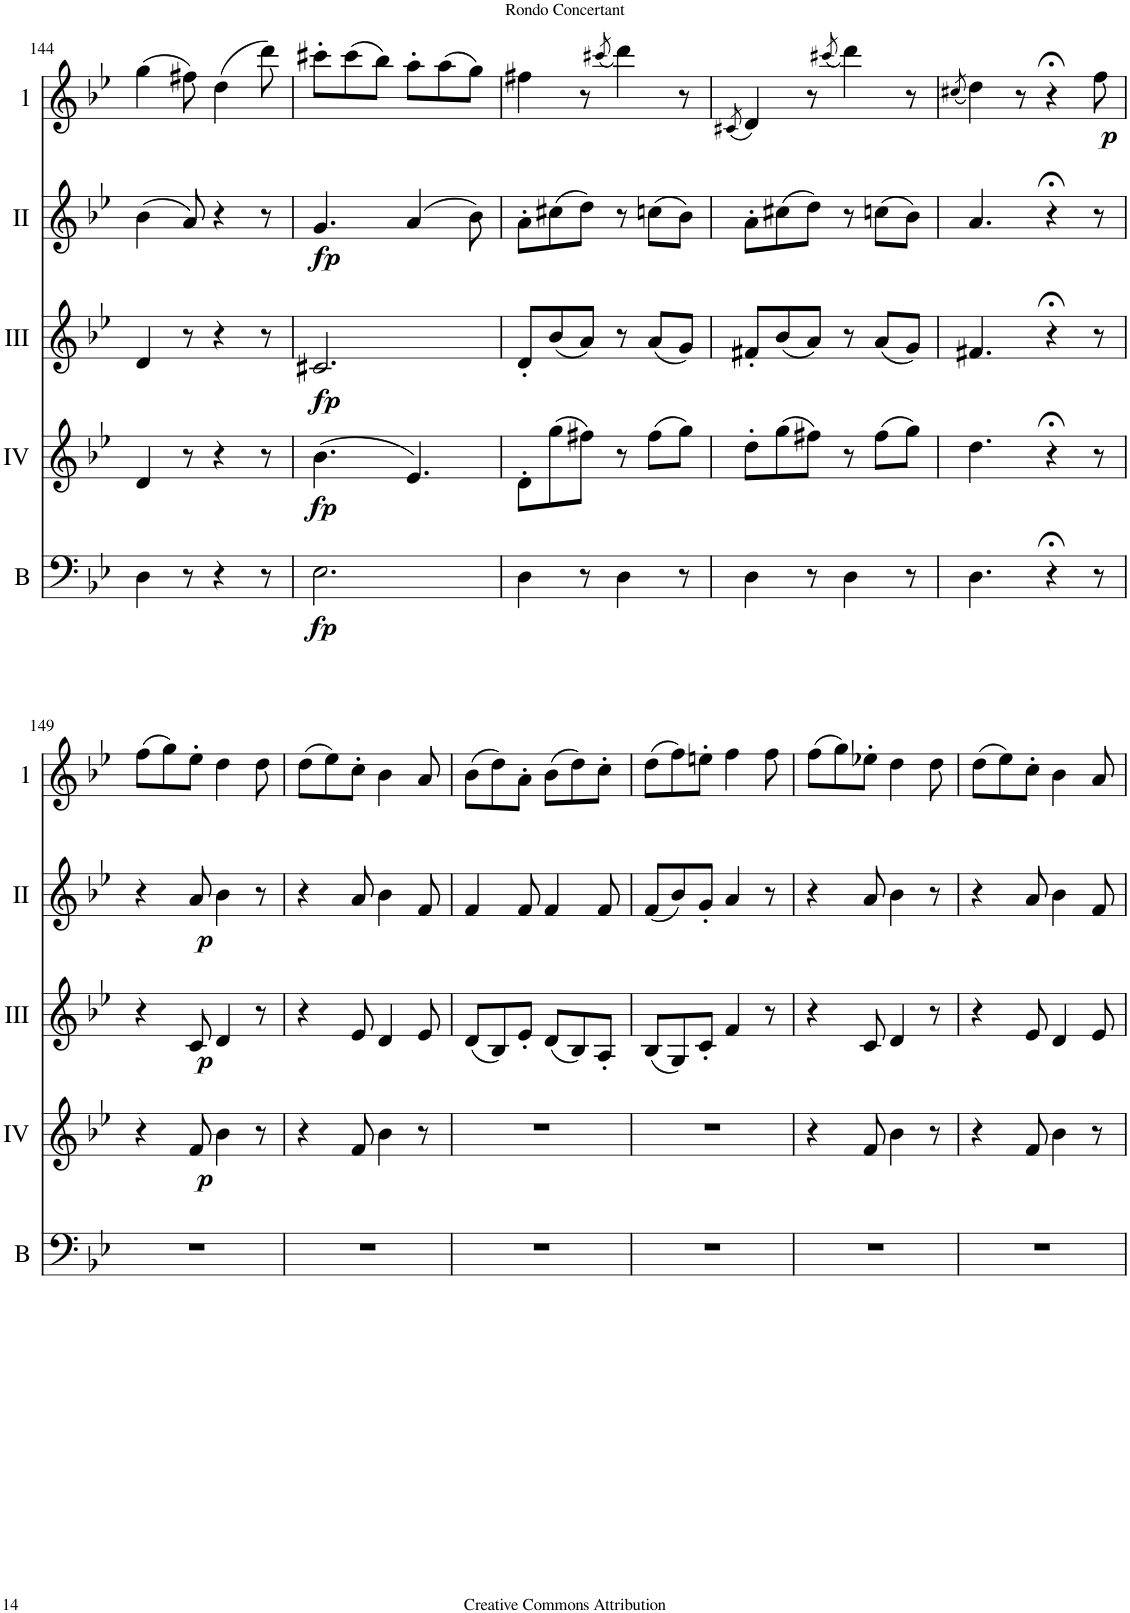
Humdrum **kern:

**kern	**dynam	**kern	**dynam	**kern	**dynam	**kern	**dynam	**kern	**dynam
*part5	*part5	*part4	*part4	*part3	*part3	*part2	*part2	*part1	*part1
*staff5	*staff5	*staff4	*staff4	*staff3	*staff3	*staff2	*staff2	*staff1	*staff1
*I"Basson	*	*I"Acc. 4	*	*I"Acc. 3	*	*I"Acc. 2	*	*I"Acc. 1	*
*I'B	*	*	*	*	*	*	*	*	*
!!LO:PB:g=z
*clefF4	*	*clefG2	*	*clefG2	*	*clefG2	*	*clefG2	*
*Trd7c12	*	*Trd7c12	*	*	*	*	*	*	*
*k[b-e-]	*	*k[b-e-]	*	*k[b-e-]	*	*k[b-e-]	*	*k[b-e-]	*
*M6/8	*	*M6/8	*	*M6/8	*	*M6/8	*	*M6/8	*
=144	=144	=144	=144	=144	=144	=144	=144	=144	=144
4D\	.	4d/	.	4d/	.	(4b-\	.	(4gg\	.
8r	.	8r	.	8r	.	8a/)	.	8ff#X\)	.
4r	.	4r	.	4r	.	4r	.	(4dd\	.
8r	.	8r	.	8r	.	8r	.	8ddd\)	.
=145	=145	=145	=145	=145	=145	=145	=145	=145	=145
!	!LO:DY:b	!	!LO:DY:b	!	!LO:DY:b	!	!LO:DY:b	!	!
2.E-\	fp	(4.b-\	fp	2.c#X/	fp	4.g/	fp	8ccc#X'\L	.
.	.	.	.	.	.	.	.	(8ccc#\	.
.	.	.	.	.	.	.	.	8bb-\J)	.
.	.	4.e-/)	.	.	.	(4a/	.	8aa'\L	.
.	.	.	.	.	.	.	.	(8aa\	.
.	.	.	.	.	.	8b-\)	.	8gg\J)	.
=146	=146	=146	=146	=146	=146	=146	=146	=146	=146
4D\	.	8d'\L	.	8d'/L	.	8a'\L	.	4ff#X\	.
.	.	(8gg\	.	(8b-/	.	(8cc#X\	.	.	.
8r	.	8ff#X\J)	.	8a/J)	.	8dd\J)	.	8r	.
.	.	.	.	.	.	.	.	(8qccc#X/	.
4D\	.	8r	.	8r	.	8r	.	4ddd\)	.
.	.	(8ff#\L	.	(8a/L	.	(8ccn\L	.	.	.
8r	.	8gg\J)	.	8g/J)	.	8b-\J)	.	8r	.
=147	=147	=147	=147	=147	=147	=147	=147	=147	=147
.	.	.	.	.	.	.	.	(8qc#X/	.
4D\	.	8dd'\L	.	8f#X'/L	.	8a'\L	.	4d/)	.
.	.	(8gg\	.	(8b-/	.	(8cc#X\	.	.	.
8r	.	8ff#X\J)	.	8a/J)	.	8dd\J)	.	8r	.
.	.	.	.	.	.	.	.	(8qccc#X/	.
4D\	.	8r	.	8r	.	8r	.	4ddd\)	.
.	.	(8ff#\L	.	(8a/L	.	(8ccn\L	.	.	.
8r	.	8gg\J)	.	8g/J)	.	8b-\J)	.	8r	.
=148	=148	=148	=148	=148	=148	=148	=148	=148	=148
.	.	.	.	.	.	.	.	(8qcc#X/	.
4.D\	.	4.dd\	.	4.f#X/	.	4.a/	.	4dd\)	.
.	.	.	.	.	.	.	.	8r	.
4r;<	.	4r;<	.	4r;<	.	4r;<	.	4r;<	.
!	!	!	!	!	!	!	!	!	!LO:DY:b
8r	.	8r	.	8r	.	8r	.	8ff\	p
!!LO:LB:g=z
=149	=149	=149	=149	=149	=149	=149	=149	=149	=149
2.r	.	4r	.	4r	.	4r	.	(8ff\L	.
.	.	.	.	.	.	.	.	8gg\)	.
!	!	!	!LO:DY:b	!	!LO:DY:b	!	!LO:DY:b	!	!
.	.	8f/	p	8c/	p	8a/	p	8ee-'\J	.
.	.	4b-\	.	4d/	.	4b-\	.	4dd\	.
.	.	8r	.	8r	.	8r	.	8dd\	.
=150	=150	=150	=150	=150	=150	=150	=150	=150	=150
2.r	.	4r	.	4r	.	4r	.	(8dd\L	.
.	.	.	.	.	.	.	.	8ee-\)	.
.	.	8f/	.	8e-/	.	8a/	.	8cc'\J	.
.	.	4b-\	.	4d/	.	4b-\	.	4b-\	.
.	.	8r	.	8e-/	.	8f/	.	8a/	.
=151	=151	=151	=151	=151	=151	=151	=151	=151	=151
2.r	.	2.r	.	(8d/L	.	4f/	.	(8b-\L	.
.	.	.	.	8B-/)	.	.	.	8dd\)	.
.	.	.	.	8e-'/J	.	8f/	.	8a'\J	.
.	.	.	.	(8d/L	.	4f/	.	(8b-\L	.
.	.	.	.	8B-/)	.	.	.	8dd\)	.
.	.	.	.	8A'/J	.	8f/	.	8cc'\J	.
=152	=152	=152	=152	=152	=152	=152	=152	=152	=152
2.r	.	2.r	.	(8B-/L	.	(8f/L	.	(8dd\L	.
.	.	.	.	8G/)	.	8b-/)	.	8ff\)	.
.	.	.	.	8c'/J	.	8g'/J	.	8een'\J	.
.	.	.	.	4f/	.	4a/	.	4ff\	.
.	.	.	.	8r	.	8r	.	8ff\	.
=153	=153	=153	=153	=153	=153	=153	=153	=153	=153
2.r	.	4r	.	4r	.	4r	.	(8ff\L	.
.	.	.	.	.	.	.	.	8gg\)	.
.	.	8f/	.	8c/	.	8a/	.	8ee-X'\J	.
.	.	4b-\	.	4d/	.	4b-\	.	4dd\	.
.	.	8r	.	8r	.	8r	.	8dd\	.
=154	=154	=154	=154	=154	=154	=154	=154	=154	=154
2.r	.	4r	.	4r	.	4r	.	(8dd\L	.
.	.	.	.	.	.	.	.	8ee-\)	.
.	.	8f/	.	8e-/	.	8a/	.	8cc'\J	.
.	.	4b-\	.	4d/	.	4b-\	.	4b-\	.
.	.	8r	.	8e-/	.	8f/	.	8a/	.
=	=	=	=	=	=	=	=	=	=
*-	*-	*-	*-	*-	*-	*-	*-	*-	*-
